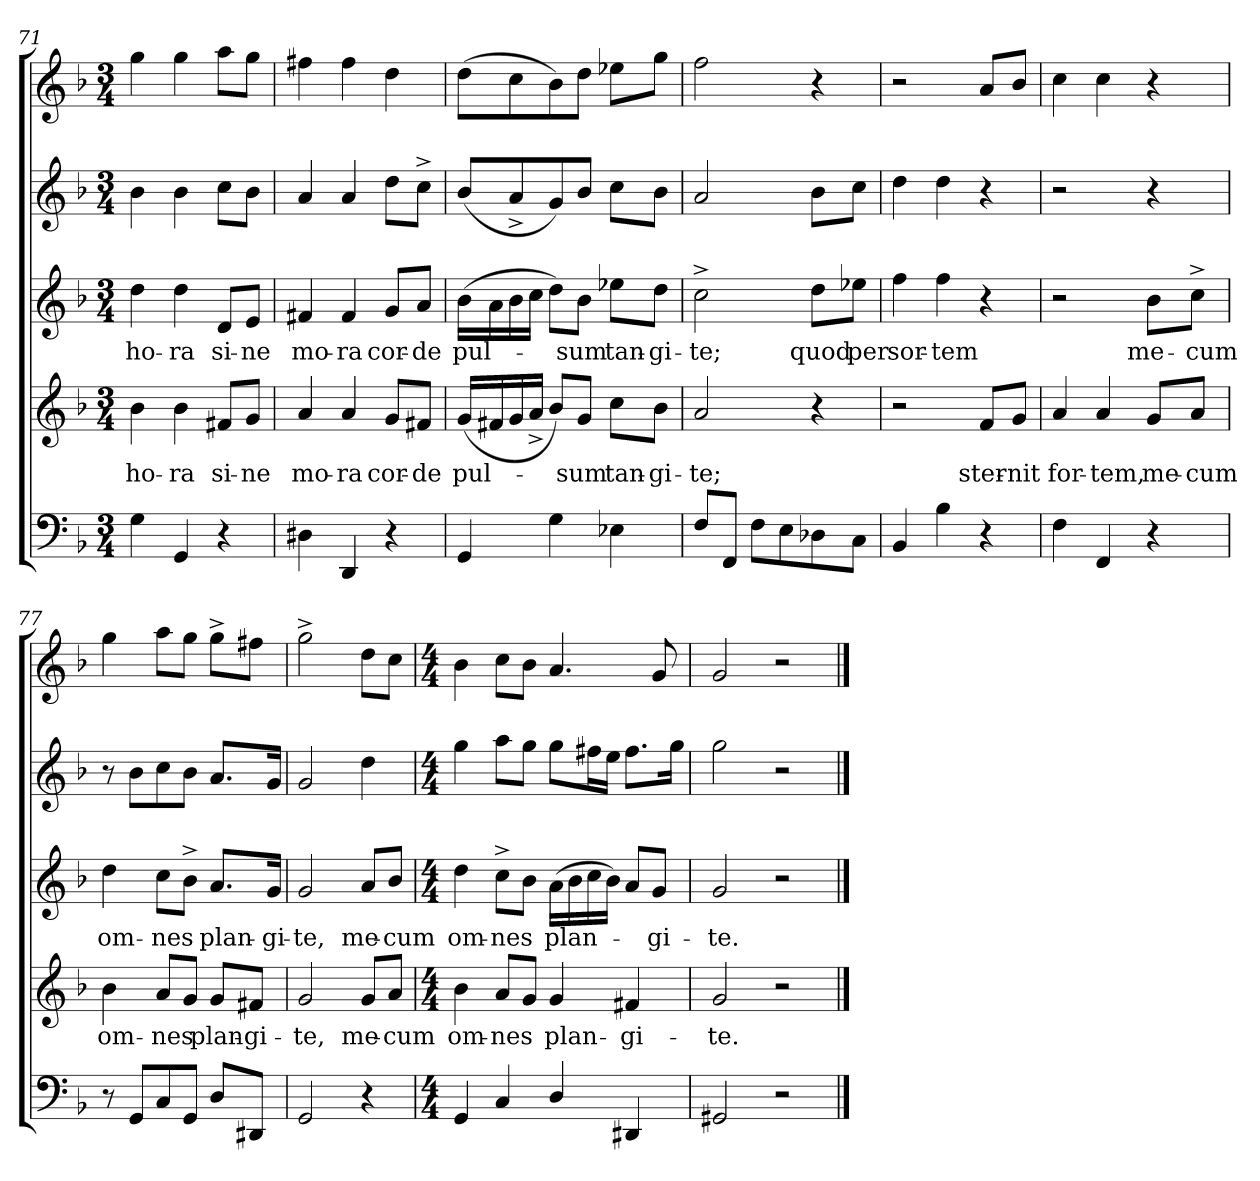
**kern	**kern	**text	**kern	**text	**kern	**kern
*part5	*part4	*part4	*part3	*part3	*part2	*part1
*staff5	*staff4	*staff4	*staff3	*staff3	*staff2	*staff1
*clefF4	*clefG2	*	*clefG2	*	*clefG2	*clefG2
*k[b-]	*k[b-]	*	*k[b-]	*	*k[b-]	*k[b-]
*F:	*F:	*	*F:	*	*F:	*F:
*M3/4	*M3/4	*	*M3/4	*	*M3/4	*M3/4
=71	=71	=71	=71	=71	=71	=71
!	!	!LO:LY:b	!	!LO:LY:b	!	!
4G\	4b-\	ho-	4dd\	ho-	4b-\	4gg\
!	!	!LO:LY:b	!	!LO:LY:b	!	!
4GG/	4b-\	-ra	4dd\	-ra	4b-\	4gg\
!	!	!LO:LY:b	!	!LO:LY:b	!	!
4r	8f#X/L	si-	8d/L	si-	8cc\L	8aa\L
!	!	!LO:LY:b	!	!LO:LY:b	!	!
.	8g/J	-ne	8e/J	-ne	8b-\J	8gg\J
=72	=72	=72	=72	=72	=72	=72
!	!	!LO:LY:b	!	!LO:LY:b	!	!
4D#\	4a/	mo-	4f#X/	mo-	4a/	4ff#X\
!	!	!LO:LY:b	!	!LO:LY:b	!	!
4DD/	4a/	-ra	4f#/	-ra	4a/	4ff#\
!	!	!LO:LY:b	!	!LO:LY:b	!	!
4r	8g/L	cor-	8g/L	cor-	8dd\L	4dd\
!	!	!LO:LY:b	!	!LO:LY:b	!	!
.	8f#X/J	-de	8a/J	-de	8cc^>\J	.
=73	=73	=73	=73	=73	=73	=73
!	!	!LO:LY:b	!	!LO:LY:b	!	!
4GG/	(<16g/LL	pul-	(>16b-\LL	pul-	(<8b-/L	(>8dd\L
.	16f#X/	.	16a\	.	.	.
.	16g/	.	16b-\	.	8a^</	8cc\
.	16a^</JJ	.	16cc\JJ	.	.	.
4G\	8b-/L)	.	8dd\L)	.	8g/)	8b-\)
!	!	!LO:LY:b	!	!LO:LY:b	!	!
.	8g/J	-sum	8b-\J	-sum	8b-/J	8dd\J
!	!	!LO:LY:b	!	!LO:LY:b	!	!
4E-X>\	8cc\L	tan-	8ee-X\L	tan-	8cc\L	8ee-X\L
!	!	!LO:LY:b	!	!LO:LY:b	!	!
.	8b-\J	-gi-	8dd\J	-gi-	8b-\J	8gg\J
=74	=74	=74	=74	=74	=74	=74
!	!	!LO:LY:b	!	!LO:LY:b	!	!
8F/L	2a/	-te;	2cc^>\	-te;	2a/	2ff\
8FF/J	.	.	.	.	.	.
8F\L	.	.	.	.	.	.
8E\	.	.	.	.	.	.
!	!	!	!	!LO:LY:b	!	!
8D-X\	4r	.	8dd\L	quod	8b-\L	4r
!	!	!	!	!LO:LY:b	!	!
8C\J	.	.	8ee-X\J	per	8cc\J	.
!!LO:LB:g=z
=75	=75	=75	=75	=75	=75	=75
!	!	!	!	!LO:LY:b	!	!
4BB-/	2r	.	4ff\	sor-	4dd\	2r
!	!	!	!	!LO:LY:b	!	!
4B-\	.	.	4ff\	-tem	4dd\	.
!	!	!LO:LY:b	!	!	!	!
4r	8f/L	ster-	4r	.	4r	8a/L
!	!	!LO:LY:b	!	!	!	!
.	8g/J	-nit	.	.	.	8b-/J
=76	=76	=76	=76	=76	=76	=76
!	!	!LO:LY:b	!	!	!	!
4F\	4a/	for-	2r	.	2r	4cc\
!	!	!LO:LY:b	!	!	!	!
4FF/	4a/	-tem,	.	.	.	4cc\
!	!	!LO:LY:b	!	!LO:LY:b	!	!
4r	8g/L	me-	8b-\L	me-	4r	4r
!	!	!LO:LY:b	!	!LO:LY:b	!	!
.	8a/J	-cum	8cc^>\J	-cum	.	.
=77	=77	=77	=77	=77	=77	=77
!	!	!LO:LY:b	!	!LO:LY:b	!	!
8r	4b-\	om-	4dd\	om-	8r	4gg\
8GG/L	.	.	.	.	8b-\L	.
!	!	!LO:LY:b	!	!LO:LY:b	!	!
8C/	8a/L	-nes	8cc\L	-nes	8cc\	8aa\L
8GG</J	8g/J	.	8b-^>\J	.	8b-\J	8gg\J
!	!	!LO:LY:b	!	!LO:LY:b	!	!
8D/L	8g/L	plan-	8.a/L	plan-	8.a/L	8gg^>\L
!	!	!LO:LY:b	!	!	!	!
8DD#/J	8f#X/J	-gi-	.	.	.	8ff#X\J
!	!	!	!	!LO:LY:b	!	!
.	.	.	16g/Jk	-gi-	16g/Jk	.
=78	=78	=78	=78	=78	=78	=78
!	!	!LO:LY:b	!	!LO:LY:b	!	!
2GG/	2g/	-te,	2g/	-te,	2g/	2gg^>\
!	!	!LO:LY:b	!	!LO:LY:b	!	!
4r	8g/L	me-	8a/L	me-	4dd\	8dd\L
!	!	!LO:LY:b	!	!LO:LY:b	!	!
.	8a/J	-cum	8b-/J	-cum	.	8cc\J
=79	=79	=79	=79	=79	=79	=79
*M4/4	*M4/4	*	*M4/4	*	*M4/4	*M4/4
!	!	!LO:LY:b	!	!LO:LY:b	!	!
4GG/	4b-\	om-	4dd\	om-	4gg\	4b-\
!	!	!LO:LY:b	!	!LO:LY:b	!	!
4C</	8a/L	-nes	8cc^>\L	-nes	8aa\L	8cc\L
.	8g/J	.	8b-\J	.	8gg\J	8b-\J
!	!	!LO:LY:b	!	!LO:LY:b	!	!
4D>/	4g/	plan-	(>16a\LL	plan-	8gg\L	4.a/
.	.	.	16b-\	.	.	.
.	.	.	16cc\	.	16ff#X\L	.
.	.	.	16b-\JJ)	.	16ee\JJ	.
!	!	!LO:LY:b	!	!	!	!
4DD#/	4f#X/	-gi-	8a/L	.	8.ff#\L	.
!	!	!	!	!LO:LY:b	!	!
.	.	.	8g/J	-gi-	.	8g/
.	.	.	.	.	16gg\Jk	.
=80	=80	=80	=80	=80	=80	=80
!	!	!LO:LY:b	!	!LO:LY:b	!	!
2GG#/	2g/	-te.	2g/	-te.	2gg\	2g/
2r	2r	.	2r	.	2r	2r
==	==	==	==	==	==	==
*-	*-	*-	*-	*-	*-	*-
